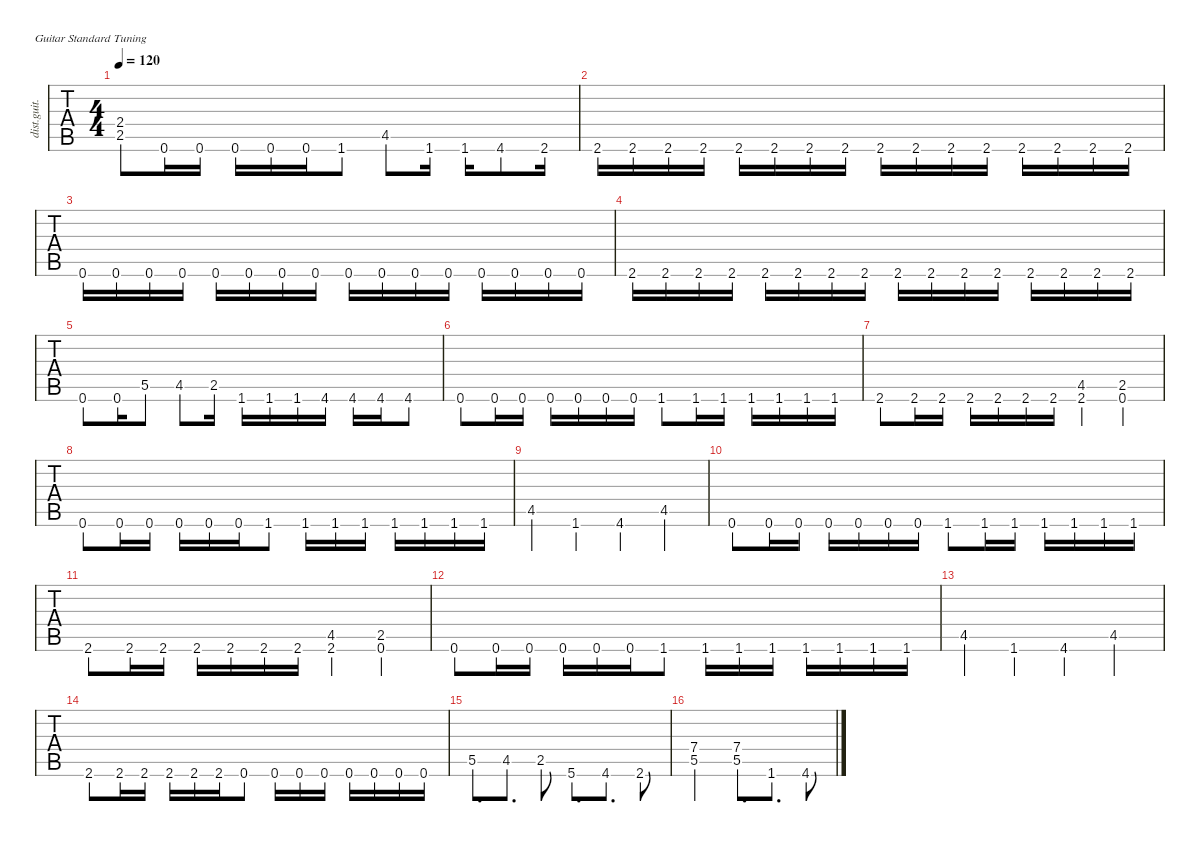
\defaultSystemsLayout 4
\hideDynamics
\bracketExtendMode nobrackets
\track ("Rythm Guitar 1" "dist.guit.") {instrument distortionguitar}
\staff {tabs}
\tuning (E4 B3 G3 D3 A2 E2)
\ts (4 4)
\tempo 120
\clef g2
\ks c
(2.4 2.5).8{dy f} 0.6.16 0.6.16 0.6.16 0.6.16 0.6.16 1.6.8 4.5{acc #}.8 1.6.16 1.6.16 4.6{acc #}.8 2.6{acc #}.16 |
2.6{acc #}.16 2.6{acc #}.16 2.6{acc #}.16 2.6{acc #}.16 2.6{acc #}.16 2.6{acc #}.16 2.6{acc #}.16 2.6{acc #}.16 2.6{acc #}.16 2.6{acc #}.16 2.6{acc #}.16 2.6{acc #}.16 2.6{acc #}.16 2.6{acc #}.16 2.6{acc #}.16 2.6{acc #}.16 |
0.6.16 0.6.16 0.6.16 0.6.16 0.6.16 0.6.16 0.6.16 0.6.16 0.6.16 0.6.16 0.6.16 0.6.16 0.6.16 0.6.16 0.6.16 0.6.16 |
2.6{acc #}.16 2.6{acc #}.16 2.6{acc #}.16 2.6{acc #}.16 2.6{acc #}.16 2.6{acc #}.16 2.6{acc #}.16 2.6{acc #}.16 2.6{acc #}.16 2.6{acc #}.16 2.6{acc #}.16 2.6{acc #}.16 2.6{acc #}.16 2.6{acc #}.16 2.6{acc #}.16 2.6{acc #}.16 |
0.6.8 0.6.16 5.5.8 4.5{acc #}.8 2.5.16 1.6.16 1.6.16 1.6.16 4.6{acc #}.16 4.6{acc #}.16 4.6{acc #}.16 4.6{acc #}.8 |
0.6.8 0.6.16 0.6.16 0.6.16 0.6.16 0.6.16 0.6.16 1.6.8 1.6.16 1.6.16 1.6.16 1.6.16 1.6.16 1.6.16 |
2.6{acc #}.8 2.6{acc #}.16 2.6{acc #}.16 2.6{acc #}.16 2.6{acc #}.16 2.6{acc #}.16 2.6{acc #}.16 (4.5{acc #} 2.6{acc #}).4 (2.5 0.6).4 |
0.6.8 0.6.16 0.6.16 0.6.16 0.6.16 0.6.16 1.6.8 1.6.16 1.6.16 1.6.16 1.6.16 1.6.16 1.6.16 1.6.16 |
4.5{acc #}.4 1.6.4 4.6{acc #}.4 4.5{acc #}.4 |
0.6.8 0.6.16 0.6.16 0.6.16 0.6.16 0.6.16 0.6.16 1.6.8 1.6.16 1.6.16 1.6.16 1.6.16 1.6.16 1.6.16 |
2.6{acc #}.8 2.6{acc #}.16 2.6{acc #}.16 2.6{acc #}.16 2.6{acc #}.16 2.6{acc #}.16 2.6{acc #}.16 (4.5{acc #} 2.6{acc #}).4 (2.5 0.6).4 |
0.6.8 0.6.16 0.6.16 0.6.16 0.6.16 0.6.16 1.6.8 1.6.16 1.6.16 1.6.16 1.6.16 1.6.16 1.6.16 1.6.16 |
4.5{acc #}.4 1.6.4 4.6{acc #}.4 4.5{acc #}.4 |
2.6{acc #}.8 2.6{acc #}.16 2.6{acc #}.16 2.6{acc #}.16 2.6{acc #}.16 2.6{acc #}.16 0.6.8 0.6.16 0.6.16 0.6.16 0.6.16 0.6.16 0.6.16 0.6.16 |
5.5.8{d} 4.5{acc #}.8{d} 2.5.8 5.6.8{d} 4.6{acc #}.8{d} 2.6{acc #}.8 |
(7.4 5.5).2 (7.4 5.5).8{d} 1.6.8{d} 4.6{acc #}.8
